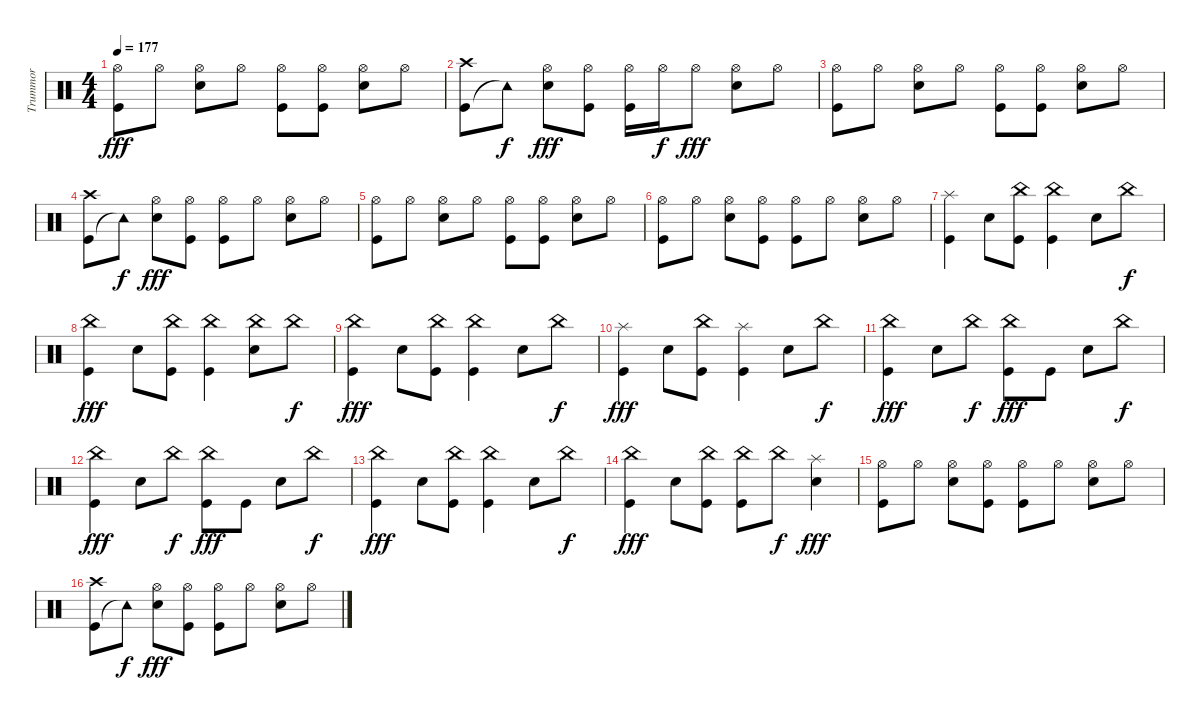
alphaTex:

\track ("Trummor" "Trummor") {instrument percussion}
\staff {score}
\articulation defaults
\ts (4 4)
\tempo 177
\clef neutral
\ks c
("Kick (hit)" "Hi-Hat (open)").8{dy fff} "Hi-Hat (open)".8 ("Snare (hit) 2" "Hi-Hat (open)").8 "Hi-Hat (open)".8 ("Kick (hit)" "Hi-Hat (open)").8 ("Kick (hit)" "Hi-Hat (open)").8 ("Snare (hit) 2" "Hi-Hat (open)").8 "Hi-Hat (open)".8 |
("Kick (hit)" "Crash high (hit)").8 "Tambourine (hit)"{t}.8{dy f} ("Snare (hit) 2" "Hi-Hat (open)").8{dy fff} ("Kick (hit)" "Hi-Hat (open)").8 ("Kick (hit)" "Hi-Hat (open)").16 "Hi-Hat (open)".16{dy f} "Hi-Hat (open)".8{dy fff} ("Snare (hit) 2" "Hi-Hat (open)").8 "Hi-Hat (open)".8 |
("Kick (hit)" "Hi-Hat (open)").8 "Hi-Hat (open)".8 ("Snare (hit) 2" "Hi-Hat (open)").8 "Hi-Hat (open)".8 ("Kick (hit)" "Hi-Hat (open)").8 ("Kick (hit)" "Hi-Hat (open)").8 ("Snare (hit) 2" "Hi-Hat (open)").8 "Hi-Hat (open)".8 |
("Kick (hit)" "Crash high (hit)").8 "Tambourine (hit)"{t}.8{dy f} ("Snare (hit) 2" "Hi-Hat (open)").8{dy fff} ("Kick (hit)" "Hi-Hat (open)").8 ("Kick (hit)" "Hi-Hat (open)").8 "Hi-Hat (open)".8 ("Snare (hit) 2" "Hi-Hat (open)").8 "Hi-Hat (open)".8 |
("Kick (hit)" "Hi-Hat (open)").8 "Hi-Hat (open)".8 ("Snare (hit) 2" "Hi-Hat (open)").8 "Hi-Hat (open)".8 ("Kick (hit)" "Hi-Hat (open)").8 ("Kick (hit)" "Hi-Hat (open)").8 ("Snare (hit) 2" "Hi-Hat (open)").8 "Hi-Hat (open)".8 |
("Kick (hit)" "Hi-Hat (open)").8 "Hi-Hat (open)".8 ("Snare (hit) 2" "Hi-Hat (open)").8 ("Kick (hit)" "Hi-Hat (open)").8 ("Kick (hit)" "Hi-Hat (open)").8 "Hi-Hat (open)".8 ("Snare (hit) 2" "Hi-Hat (open)").8 "Hi-Hat (open)".8 |
("Splash (hit)" "Kick (hit)").4 "Snare (hit) 2".8 ("China (hit)" "Kick (hit)").8 ("China (hit)" "Kick (hit)").4 "Snare (hit) 2".8 "China (hit)".8{dy f} |
("China (hit)" "Kick (hit)").4{dy fff} "Snare (hit) 2".8 ("China (hit)" "Kick (hit)").8 ("China (hit)" "Kick (hit)").4 ("China (hit)" "Snare (hit) 2").8 "China (hit)".8{dy f} |
("China (hit)" "Kick (hit)").4{dy fff} "Snare (hit) 2".8 ("China (hit)" "Kick (hit)").8 ("China (hit)" "Kick (hit)").4 "Snare (hit) 2".8 "China (hit)".8{dy f} |
("Splash (hit)" "Kick (hit)").4{dy fff} "Snare (hit) 2".8 ("China (hit)" "Kick (hit)").8 ("Splash (hit)" "Kick (hit)").4 "Snare (hit) 2".8 "China (hit)".8{dy f} |
("China (hit)" "Kick (hit)").4{dy fff} "Snare (hit) 2".8 "China (hit)".8{dy f} ("China (hit)" "Kick (hit)").8{dy fff} "Kick (hit)".8 "Snare (hit) 2".8 "China (hit)".8{dy f} |
("China (hit)" "Kick (hit)").4{dy fff} "Snare (hit) 2".8 "China (hit)".8{dy f} ("China (hit)" "Kick (hit)").8{dy fff} "Kick (hit)".8 "Snare (hit) 2".8 "China (hit)".8{dy f} |
("China (hit)" "Kick (hit)").4{dy fff} "Snare (hit) 2".8 ("China (hit)" "Kick (hit)").8 ("China (hit)" "Kick (hit)").4 "Snare (hit) 2".8 "China (hit)".8{dy f} |
("China (hit)" "Kick (hit)").4{dy fff} "Snare (hit) 2".8 ("China (hit)" "Kick (hit)").8 ("China (hit)" "Kick (hit)").8 "China (hit)".8{dy f} ("Splash (hit)" "Snare (hit) 2").4{dy fff} |
("Kick (hit)" "Hi-Hat (open)").8 "Hi-Hat (open)".8 ("Snare (hit) 2" "Hi-Hat (open)").8 ("Kick (hit)" "Hi-Hat (open)").8 ("Kick (hit)" "Hi-Hat (open)").8 "Hi-Hat (open)".8 ("Snare (hit) 2" "Hi-Hat (open)").8 "Hi-Hat (open)".8 |
("Kick (hit)" "Crash high (hit)").8 "Tambourine (hit)"{t}.8{dy f} ("Snare (hit) 2" "Hi-Hat (open)").8{dy fff} ("Kick (hit)" "Hi-Hat (open)").8 ("Kick (hit)" "Hi-Hat (open)").8 "Hi-Hat (open)".8 ("Snare (hit) 2" "Hi-Hat (open)").8 "Hi-Hat (open)".8
